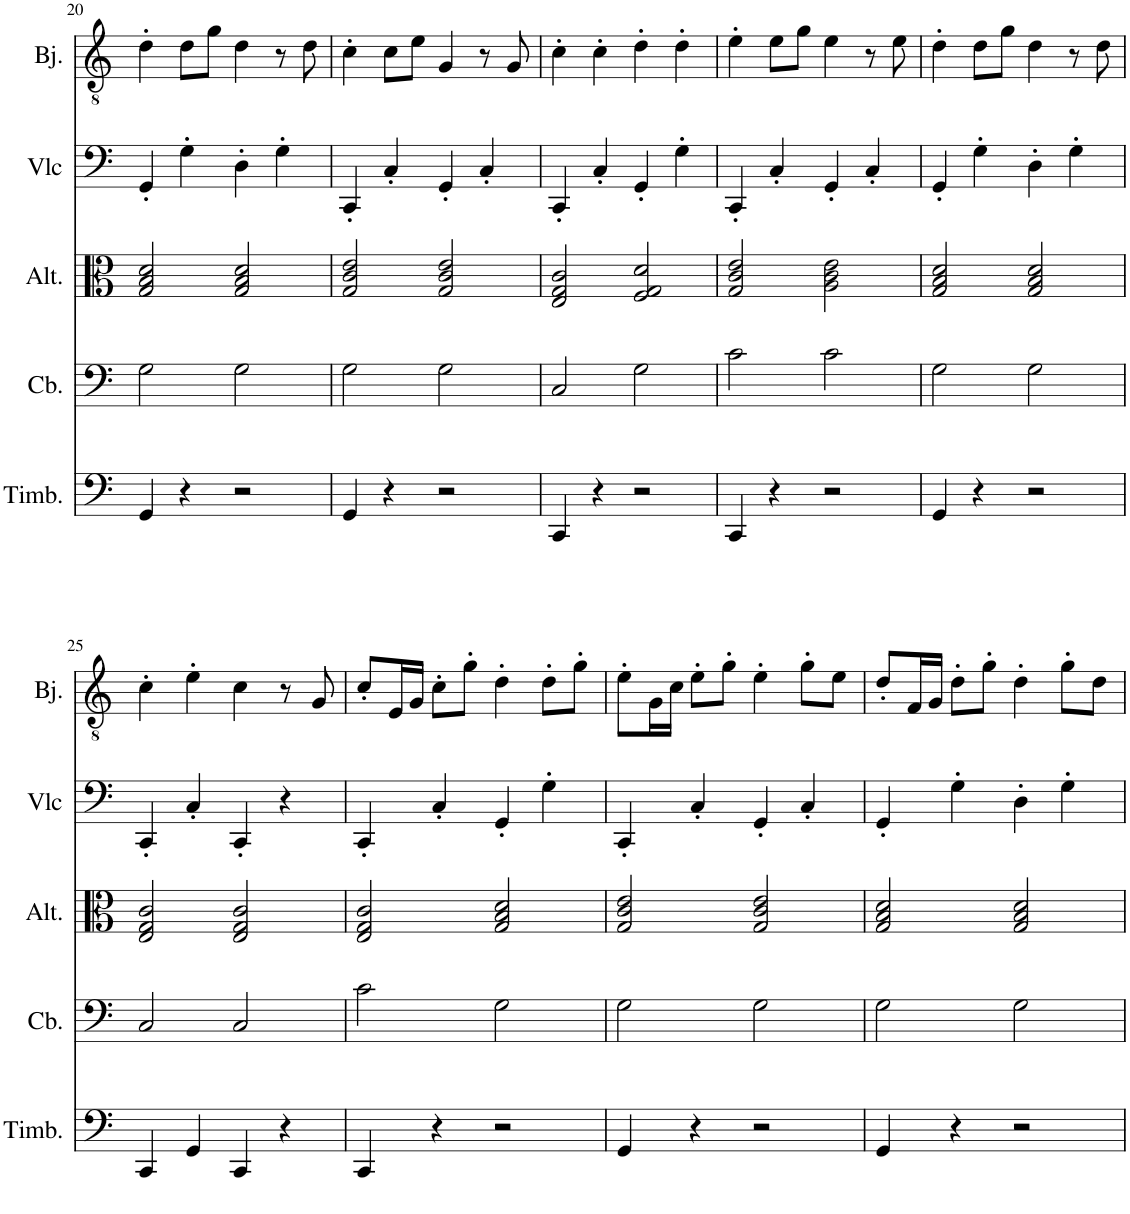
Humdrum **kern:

**kern	**kern	**kern	**kern	**kern
*part5	*part4	*part3	*part2	*part1
*staff5	*staff4	*staff3	*staff2	*staff1
*I"Timbales	*I"Contrebasse	*I"Altos	*I"Violoncelle	*I"Banjo
*I'Timb.	*I'Cb.	*I'Alt.	*I'Vlc	*I'Bj.
!!LO:PB:g=z
*clefF4	*clefF4	*clefC3	*clefF4	*clefGv2
*	*Trd7c12	*	*	*Trd7c12
*k[]	*k[]	*k[]	*k[]	*k[]
*M4/4	*M4/4	*M4/4	*M4/4	*M4/4
=20	=20	=20	=20	=20
4GG/	2G\	2G/ 2B/ 2d/	4GG'/	4d'\
4r	.	.	4G'\	8d\L
.	.	.	.	8g\J
2r	2G\	2G/ 2B/ 2d/	4D'\	4d\
.	.	.	4G'\	8r
.	.	.	.	8d\
=21	=21	=21	=21	=21
4GG/	2G\	2G/ 2c/ 2e/	4CC'/	4c'\
4r	.	.	4C'/	8c\L
.	.	.	.	8e\J
2r	2G\	2G/ 2c/ 2e/	4GG'/	4G/
.	.	.	4C'/	8r
.	.	.	.	8G/
=22	=22	=22	=22	=22
4CC/	2C/	2E/ 2G/ 2c/	4CC'/	4c'\
4r	.	.	4C'/	4c'\
2r	2G\	2F/ 2G/ 2d/	4GG'/	4d'\
.	.	.	4G'\	4d'\
=23	=23	=23	=23	=23
4CC/	2c\	2G/ 2c/ 2e/	4CC'/	4e'\
4r	.	.	4C'/	8e\L
.	.	.	.	8g\J
2r	2c\	2A\ 2c\ 2e\	4GG'/	4e\
.	.	.	4C'/	8r
.	.	.	.	8e\
=24	=24	=24	=24	=24
4GG/	2G\	2G/ 2B/ 2d/	4GG'/	4d'\
4r	.	.	4G'\	8d\L
.	.	.	.	8g\J
2r	2G\	2G/ 2B/ 2d/	4D'\	4d\
.	.	.	4G'\	8r
.	.	.	.	8d\
!!LO:LB:g=z
=25	=25	=25	=25	=25
4CC/	2C/	2E/ 2G/ 2c/	4CC'/	4c'\
4GG/	.	.	4C'/	4e'\
4CC/	2C/	2E/ 2G/ 2c/	4CC'/	4c\
4r	.	.	4r	8r
.	.	.	.	8G/
=26	=26	=26	=26	=26
4CC/	2c\	2E/ 2G/ 2c/	4CC'/	8c'/L
.	.	.	.	16E/L
.	.	.	.	16G/JJ
4r	.	.	4C'/	8c'\L
.	.	.	.	8g'\J
2r	2G\	2G/ 2B/ 2d/	4GG'/	4d'\
.	.	.	4G'\	8d'\L
.	.	.	.	8g'\J
=27	=27	=27	=27	=27
4GG/	2G\	2G/ 2c/ 2e/	4CC'/	8e'\L
.	.	.	.	16G\L
.	.	.	.	16c\JJ
4r	.	.	4C'/	8e'\L
.	.	.	.	8g'\J
2r	2G\	2G/ 2c/ 2e/	4GG'/	4e'\
.	.	.	4C'/	8g'\L
.	.	.	.	8e\J
=28	=28	=28	=28	=28
4GG/	2G\	2G/ 2B/ 2d/	4GG'/	8d'/L
.	.	.	.	16F/L
.	.	.	.	16G/JJ
4r	.	.	4G'\	8d'\L
.	.	.	.	8g'\J
2r	2G\	2G/ 2B/ 2d/	4D'\	4d'\
.	.	.	4G'\	8g'\L
.	.	.	.	8d\J
=	=	=	=	=
*-	*-	*-	*-	*-
